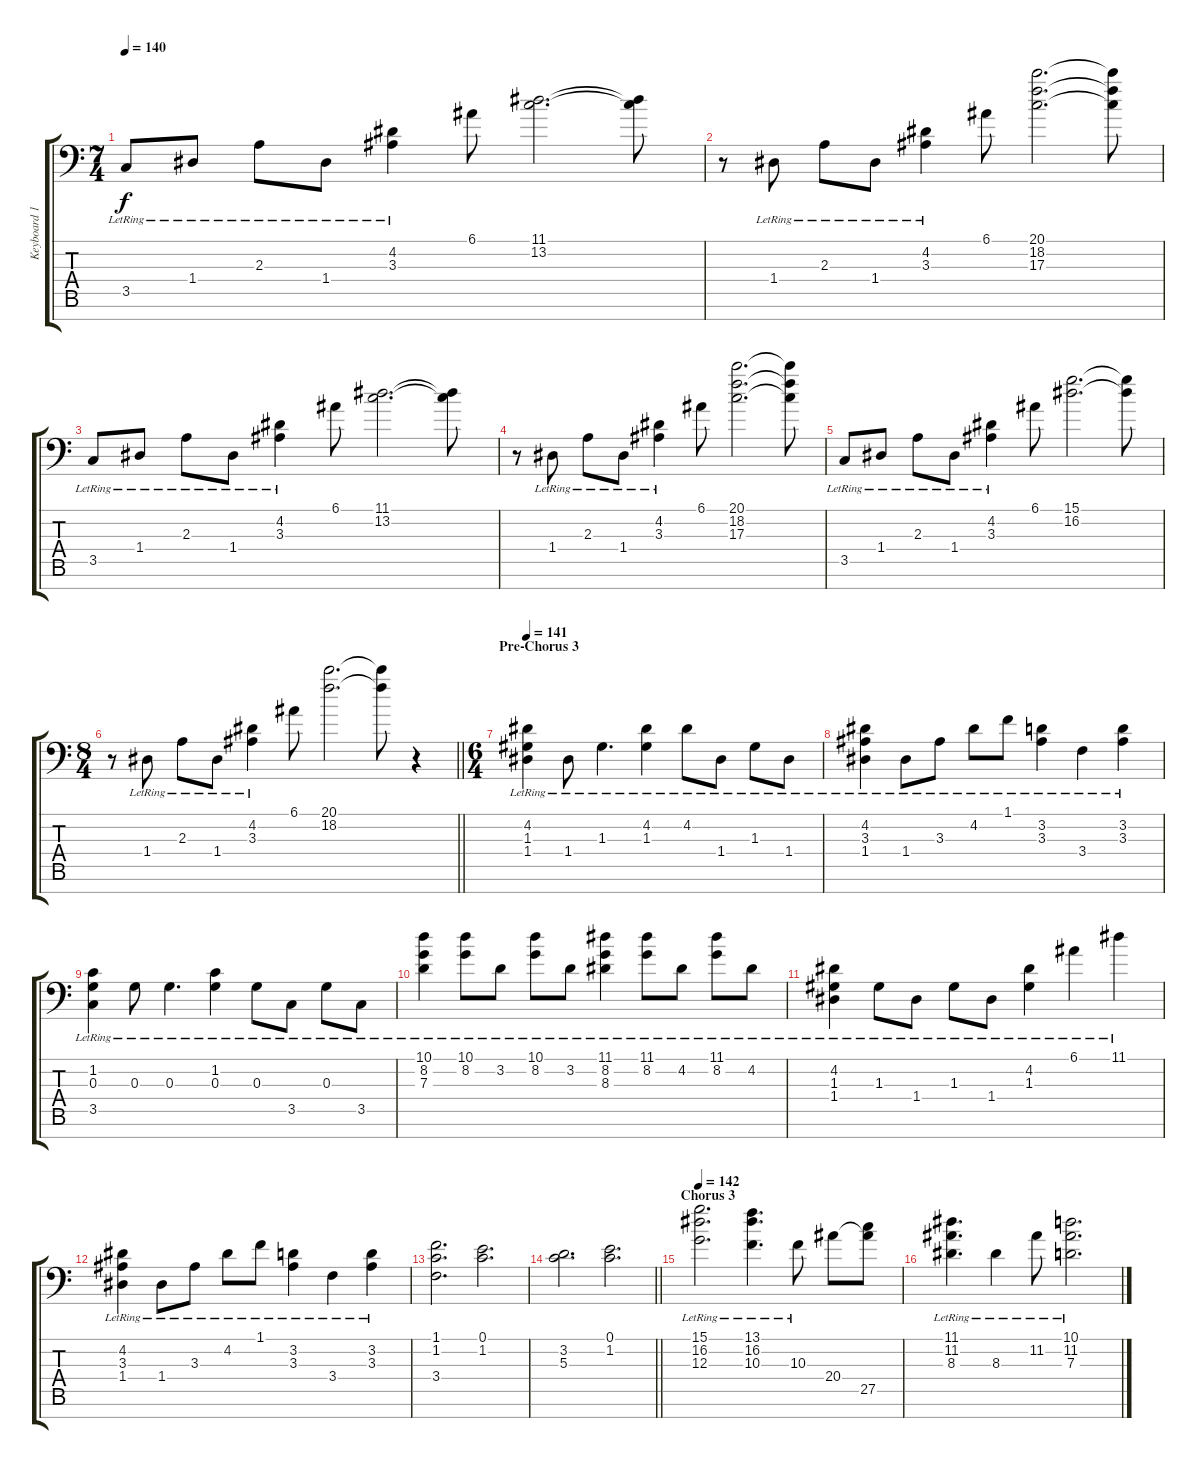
\track ("Keyboard 1 RH" "Keyboard 1") {instrument brightacousticpiano}
\staff {score tabs}
\tuning (E4 B3 G3 D3 A2 E2 A1) {hide}
\ts (7 4)
\tempo 140
\clef f4
\ks c
3.5{lr}.8{dy f} 1.4{lr}.8 2.3{lr}.8 1.4{lr}.8 (4.2 3.3{lr}).4 6.1.8 (11.1 13.2).2{d} (11.1{t} 13.2{t}).8 |
r.8 1.4{lr}.8 2.3{lr}.8 1.4{lr}.8 (4.2{lr} 3.3{lr}).4 6.1.8 (20.1 18.2 17.3).2{d} (20.1{t} 18.2{t} 17.3{t}).8 |
3.5{lr}.8 1.4{lr}.8 2.3{lr}.8 1.4{lr}.8 (4.2 3.3{lr}).4 6.1.8 (11.1 13.2).2{d} (11.1{t} 13.2{t}).8 |
r.8 1.4{lr}.8 2.3{lr}.8 1.4{lr}.8 (4.2{lr} 3.3{lr}).4 6.1.8 (20.1 18.2 17.3).2{d} (20.1{t} 18.2{t} 17.3{t}).8 |
3.5{lr}.8 1.4{lr}.8 2.3{lr}.8 1.4{lr}.8 (4.2 3.3{lr}).4 6.1.8 (15.1 16.2).2{d} (15.1{t} 16.2{t}).8 |
\ts (8 4)
\barLineRight lightlight
r.8 1.4{lr}.8 2.3{lr}.8 1.4{lr}.8 (4.2{lr} 3.3{lr}).4 6.1.8 (20.1 18.2).2{d} (20.1{t} 18.2{t}).8 r.4 |
\ts (6 4)
\section ("" "Pre-Chorus 3")
\tempo 141
(4.2{lr} 1.3{lr} 1.4{lr}).4{volume 16 instrument brightacousticpiano} 1.4{lr}.8 1.3{lr}.4{d} (4.2{lr} 1.3{lr}).4 4.2{lr}.8 1.4{lr}.8 1.3{lr}.8 1.4{lr}.8 |
(4.2{lr} 3.3{lr} 1.4{lr}).4 1.4{lr}.8 3.3{lr}.8 4.2{lr}.8 1.1{lr}.8 (3.2{lr} 3.3{lr}).4 3.4{lr}.4 (3.2{lr} 3.3{lr}).4 |
(1.2{lr} 0.3{lr} 3.5{lr}).4 0.3{lr}.8 0.3{lr}.4{d} (1.2{lr} 0.3{lr}).4 0.3{lr}.8 3.5{lr}.8 0.3{lr}.8 3.5{lr}.8 |
(10.1{lr} 8.2{lr} 7.3{lr}).4 (10.1{lr} 8.2{lr}).8 3.2{lr}.8 (10.1{lr} 8.2{lr}).8 3.2{lr}.8 (11.1{lr} 8.2{lr} 8.3{lr}).4 (11.1{lr} 8.2{lr}).8 4.2{lr}.8 (11.1{lr} 8.2{lr}).8 4.2{lr}.8 |
(4.2{lr} 1.3{lr} 1.4{lr}).4 1.3{lr}.8 1.4{lr}.8 1.3{lr}.8 1.4{lr}.8 (4.2{lr} 1.3{lr}).4 6.1{lr}.4 11.1{lr}.4 |
(4.2{lr} 3.3{lr} 1.4{lr}).4 1.4{lr}.8 3.3{lr}.8 4.2{lr}.8 1.1{lr}.8 (3.2{lr} 3.3{lr}).4 3.4{lr}.4 (3.2{lr} 3.3{lr}).4 |
(1.1 1.2 3.4).2{d} (0.1 1.2).2{d} |
\barLineRight lightlight
(3.2 5.3).2{d} (0.1 1.2).2{d} |
\section ("" "Chorus 3")
\tempo 142
(15.1{lr} 16.2{lr} 12.3{lr}).2{d} (13.1{lr} 16.2{lr} 10.3{lr}).4{d} 10.3{lr}.8 20.4.8 (20.4{t} 27.5).8 |
(11.1{lr} 11.2{lr} 8.3{lr}).4{d} 8.3{lr}.4 11.2{lr}.8 (10.1{lr} 11.2{lr} 7.3{lr}).2{d}
